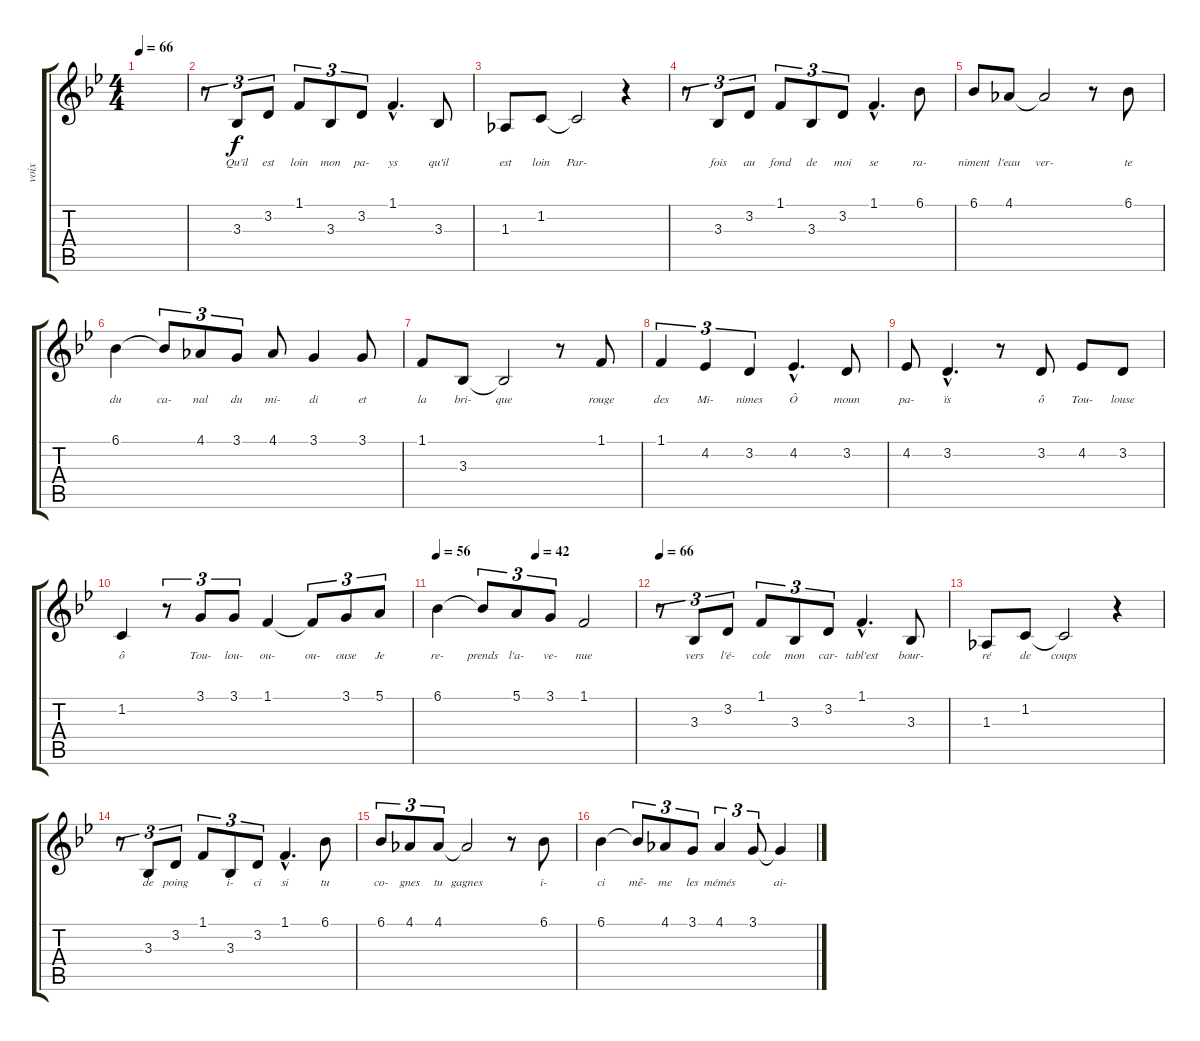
\track ("voix" "voix") {instrument clarinet}
\staff {score tabs}
\tuning (E4 B3 G3 D3 A2 E2) {hide}
\ts (4 4)
\tempo 66
\clef g2
\ks bb
|
r.8{tu (3 2)} 3.3.8{tu (3 2) lyrics (0 "Qu'il") lyrics (1 "") lyrics (2 "") lyrics (3 "") lyrics (4 "")} 3.2.8{tu (3 2) lyrics (0 "est") lyrics (1 "") lyrics (2 "") lyrics (3 "") lyrics (4 "")} 1.1.8{tu (3 2) lyrics (0 "loin") lyrics (1 "") lyrics (2 "") lyrics (3 "") lyrics (4 "")} 3.3.8{tu (3 2) lyrics (0 "mon") lyrics (1 "") lyrics (2 "") lyrics (3 "") lyrics (4 "")} 3.2.8{tu (3 2) lyrics (0 "pa-") lyrics (1 "") lyrics (2 "") lyrics (3 "") lyrics (4 "")} 1.1{hac}.4{d lyrics (0 "ys") lyrics (1 "") lyrics (2 "") lyrics (3 "") lyrics (4 "")} 3.3.8{lyrics (0 "qu'il") lyrics (1 "") lyrics (2 "") lyrics (3 "") lyrics (4 "")} |
1.3.8{lyrics (0 "est") lyrics (1 "") lyrics (2 "") lyrics (3 "") lyrics (4 "")} 1.2.8{lyrics (0 "loin") lyrics (1 "") lyrics (2 "") lyrics (3 "") lyrics (4 "")} 1.2{t}.2{lyrics (0 "Par-") lyrics (1 "") lyrics (2 "") lyrics (3 "") lyrics (4 "")} r.4 |
r.8{tu (3 2)} 3.3.8{tu (3 2) lyrics (0 "fois") lyrics (1 "") lyrics (2 "") lyrics (3 "") lyrics (4 "")} 3.2.8{tu (3 2) lyrics (0 "au") lyrics (1 "") lyrics (2 "") lyrics (3 "") lyrics (4 "")} 1.1.8{tu (3 2) lyrics (0 "fond") lyrics (1 "") lyrics (2 "") lyrics (3 "") lyrics (4 "")} 3.3.8{tu (3 2) lyrics (0 "de") lyrics (1 "") lyrics (2 "") lyrics (3 "") lyrics (4 "")} 3.2.8{tu (3 2) lyrics (0 "moi") lyrics (1 "") lyrics (2 "") lyrics (3 "") lyrics (4 "")} 1.1{hac}.4{d lyrics (0 "se") lyrics (1 "") lyrics (2 "") lyrics (3 "") lyrics (4 "")} 6.1.8{lyrics (0 "ra-") lyrics (1 "") lyrics (2 "") lyrics (3 "") lyrics (4 "")} |
6.1.8{lyrics (0 "niment") lyrics (1 "") lyrics (2 "") lyrics (3 "") lyrics (4 "")} 4.1.8{lyrics (0 "l'eau") lyrics (1 "") lyrics (2 "") lyrics (3 "") lyrics (4 "")} 4.1{t}.2{lyrics (0 "ver-") lyrics (1 "") lyrics (2 "") lyrics (3 "") lyrics (4 "")} r.8 6.1.8{lyrics (0 "te") lyrics (1 "") lyrics (2 "") lyrics (3 "") lyrics (4 "")} |
6.1.4{lyrics (0 "du") lyrics (1 "") lyrics (2 "") lyrics (3 "") lyrics (4 "")} 6.1{t}.8{tu (3 2) lyrics (0 "ca-") lyrics (1 "") lyrics (2 "") lyrics (3 "") lyrics (4 "")} 4.1.8{tu (3 2) lyrics (0 "nal") lyrics (1 "") lyrics (2 "") lyrics (3 "") lyrics (4 "")} 3.1.8{tu (3 2) lyrics (0 "du") lyrics (1 "") lyrics (2 "") lyrics (3 "") lyrics (4 "")} 4.1.8{lyrics (0 "mi-") lyrics (1 "") lyrics (2 "") lyrics (3 "") lyrics (4 "")} 3.1.4{lyrics (0 "di") lyrics (1 "") lyrics (2 "") lyrics (3 "") lyrics (4 "")} 3.1.8{lyrics (0 "et") lyrics (1 "") lyrics (2 "") lyrics (3 "") lyrics (4 "")} |
1.1.8{lyrics (0 "la") lyrics (1 "") lyrics (2 "") lyrics (3 "") lyrics (4 "")} 3.3.8{lyrics (0 "bri-") lyrics (1 "") lyrics (2 "") lyrics (3 "") lyrics (4 "")} 3.3{t}.2{lyrics (0 "que") lyrics (1 "") lyrics (2 "") lyrics (3 "") lyrics (4 "")} r.8 1.1.8{lyrics (0 "rouge") lyrics (1 "") lyrics (2 "") lyrics (3 "") lyrics (4 "")} |
1.1.4{tu (3 2) lyrics (0 "des") lyrics (1 "") lyrics (2 "") lyrics (3 "") lyrics (4 "")} 4.2.4{tu (3 2) lyrics (0 "Mi-") lyrics (1 "") lyrics (2 "") lyrics (3 "") lyrics (4 "")} 3.2.4{tu (3 2) lyrics (0 "nimes") lyrics (1 "") lyrics (2 "") lyrics (3 "") lyrics (4 "")} 4.2{hac}.4{d lyrics (0 "Ô") lyrics (1 "") lyrics (2 "") lyrics (3 "") lyrics (4 "")} 3.2.8{lyrics (0 "moun") lyrics (1 "") lyrics (2 "") lyrics (3 "") lyrics (4 "")} |
4.2.8{lyrics (0 "pa-") lyrics (1 "") lyrics (2 "") lyrics (3 "") lyrics (4 "")} 3.2{hac}.4{d lyrics (0 "ïs") lyrics (1 "") lyrics (2 "") lyrics (3 "") lyrics (4 "")} r.8 3.2.8{lyrics (0 "ô") lyrics (1 "") lyrics (2 "") lyrics (3 "") lyrics (4 "")} 4.2.8{lyrics (0 "Tou-") lyrics (1 "") lyrics (2 "") lyrics (3 "") lyrics (4 "")} 3.2.8{lyrics (0 "louse") lyrics (1 "") lyrics (2 "") lyrics (3 "") lyrics (4 "")} |
1.2.4{lyrics (0 "ô") lyrics (1 "") lyrics (2 "") lyrics (3 "") lyrics (4 "")} r.8{tu (3 2)} 3.1.8{tu (3 2) lyrics (0 "Tou-") lyrics (1 "") lyrics (2 "") lyrics (3 "") lyrics (4 "")} 3.1.8{tu (3 2) lyrics (0 "lou-") lyrics (1 "") lyrics (2 "") lyrics (3 "") lyrics (4 "")} 1.1.4{lyrics (0 "ou-") lyrics (1 "") lyrics (2 "") lyrics (3 "") lyrics (4 "")} 1.1{t}.8{tu (3 2) lyrics (0 "ou-") lyrics (1 "") lyrics (2 "") lyrics (3 "") lyrics (4 "")} 3.1.8{tu (3 2) lyrics (0 "ouse") lyrics (1 "") lyrics (2 "") lyrics (3 "") lyrics (4 "")} 5.1.8{tu (3 2) lyrics (0 "Je") lyrics (1 "") lyrics (2 "") lyrics (3 "") lyrics (4 "")} |
\tempo 56
\tempo (42 0.5)
6.1.4{lyrics (0 "re-") lyrics (1 "") lyrics (2 "") lyrics (3 "") lyrics (4 "")} 6.1{t}.8{tu (3 2) lyrics (0 "prends") lyrics (1 "") lyrics (2 "") lyrics (3 "") lyrics (4 "")} 5.1.8{tu (3 2) lyrics (0 "l'a-") lyrics (1 "") lyrics (2 "") lyrics (3 "") lyrics (4 "")} 3.1.8{tu (3 2) lyrics (0 "ve-") lyrics (1 "") lyrics (2 "") lyrics (3 "") lyrics (4 "")} 1.1.2{lyrics (0 "nue") lyrics (1 "") lyrics (2 "") lyrics (3 "") lyrics (4 "") volume 10} |
\tempo 66
r.8{tu (3 2)} 3.3.8{tu (3 2) lyrics (0 "vers") lyrics (1 "") lyrics (2 "") lyrics (3 "") lyrics (4 "") volume 15} 3.2.8{tu (3 2) lyrics (0 "l'é-") lyrics (1 "") lyrics (2 "") lyrics (3 "") lyrics (4 "")} 1.1.8{tu (3 2) lyrics (0 "cole") lyrics (1 "") lyrics (2 "") lyrics (3 "") lyrics (4 "")} 3.3.8{tu (3 2) lyrics (0 "mon") lyrics (1 "") lyrics (2 "") lyrics (3 "") lyrics (4 "")} 3.2.8{tu (3 2) lyrics (0 "car-") lyrics (1 "") lyrics (2 "") lyrics (3 "") lyrics (4 "")} 1.1{hac}.4{d lyrics (0 "tabl'est") lyrics (1 "") lyrics (2 "") lyrics (3 "") lyrics (4 "")} 3.3.8{lyrics (0 "bour-") lyrics (1 "") lyrics (2 "") lyrics (3 "") lyrics (4 "")} |
1.3.8{lyrics (0 "ré") lyrics (1 "") lyrics (2 "") lyrics (3 "") lyrics (4 "")} 1.2.8{lyrics (0 "de") lyrics (1 "") lyrics (2 "") lyrics (3 "") lyrics (4 "")} 1.2{t}.2{lyrics (0 "coups") lyrics (1 "") lyrics (2 "") lyrics (3 "") lyrics (4 "")} r.4 |
r.8{tu (3 2)} 3.3.8{tu (3 2) lyrics (0 "de") lyrics (1 "") lyrics (2 "") lyrics (3 "") lyrics (4 "")} 3.2.8{tu (3 2) lyrics (0 "poing") lyrics (1 "") lyrics (2 "") lyrics (3 "") lyrics (4 "")} 1.1.8{tu (3 2) lyrics (0 "") lyrics (1 "") lyrics (2 "") lyrics (3 "") lyrics (4 "")} 3.3.8{tu (3 2) lyrics (0 "i-") lyrics (1 "") lyrics (2 "") lyrics (3 "") lyrics (4 "")} 3.2.8{tu (3 2) lyrics (0 "ci") lyrics (1 "") lyrics (2 "") lyrics (3 "") lyrics (4 "")} 1.1{hac}.4{d lyrics (0 "si") lyrics (1 "") lyrics (2 "") lyrics (3 "") lyrics (4 "")} 6.1.8{lyrics (0 "tu") lyrics (1 "") lyrics (2 "") lyrics (3 "") lyrics (4 "")} |
6.1.8{tu (3 2) lyrics (0 "co-") lyrics (1 "") lyrics (2 "") lyrics (3 "") lyrics (4 "")} 4.1.8{tu (3 2) lyrics (0 "gnes") lyrics (1 "") lyrics (2 "") lyrics (3 "") lyrics (4 "")} 4.1.8{tu (3 2) lyrics (0 "tu") lyrics (1 "") lyrics (2 "") lyrics (3 "") lyrics (4 "")} 4.1{t}.2{lyrics (0 "gagnes") lyrics (1 "") lyrics (2 "") lyrics (3 "") lyrics (4 "")} r.8 6.1.8{lyrics (0 "i-") lyrics (1 "") lyrics (2 "") lyrics (3 "") lyrics (4 "")} |
6.1.4{lyrics (0 "ci") lyrics (1 "") lyrics (2 "") lyrics (3 "") lyrics (4 "")} 6.1{t}.8{tu (3 2) lyrics (0 "mê-") lyrics (1 "") lyrics (2 "") lyrics (3 "") lyrics (4 "")} 4.1.8{tu (3 2) lyrics (0 "me") lyrics (1 "") lyrics (2 "") lyrics (3 "") lyrics (4 "")} 3.1.8{tu (3 2) lyrics (0 "les") lyrics (1 "") lyrics (2 "") lyrics (3 "") lyrics (4 "")} 4.1.4{tu (3 2) lyrics (0 "mémés") lyrics (1 "") lyrics (2 "") lyrics (3 "") lyrics (4 "")} 3.1.8{tu (3 2) lyrics (0 "") lyrics (1 "") lyrics (2 "") lyrics (3 "") lyrics (4 "")} 3.1{t}.4{lyrics (0 "ai-") lyrics (1 "") lyrics (2 "") lyrics (3 "") lyrics (4 "")}
